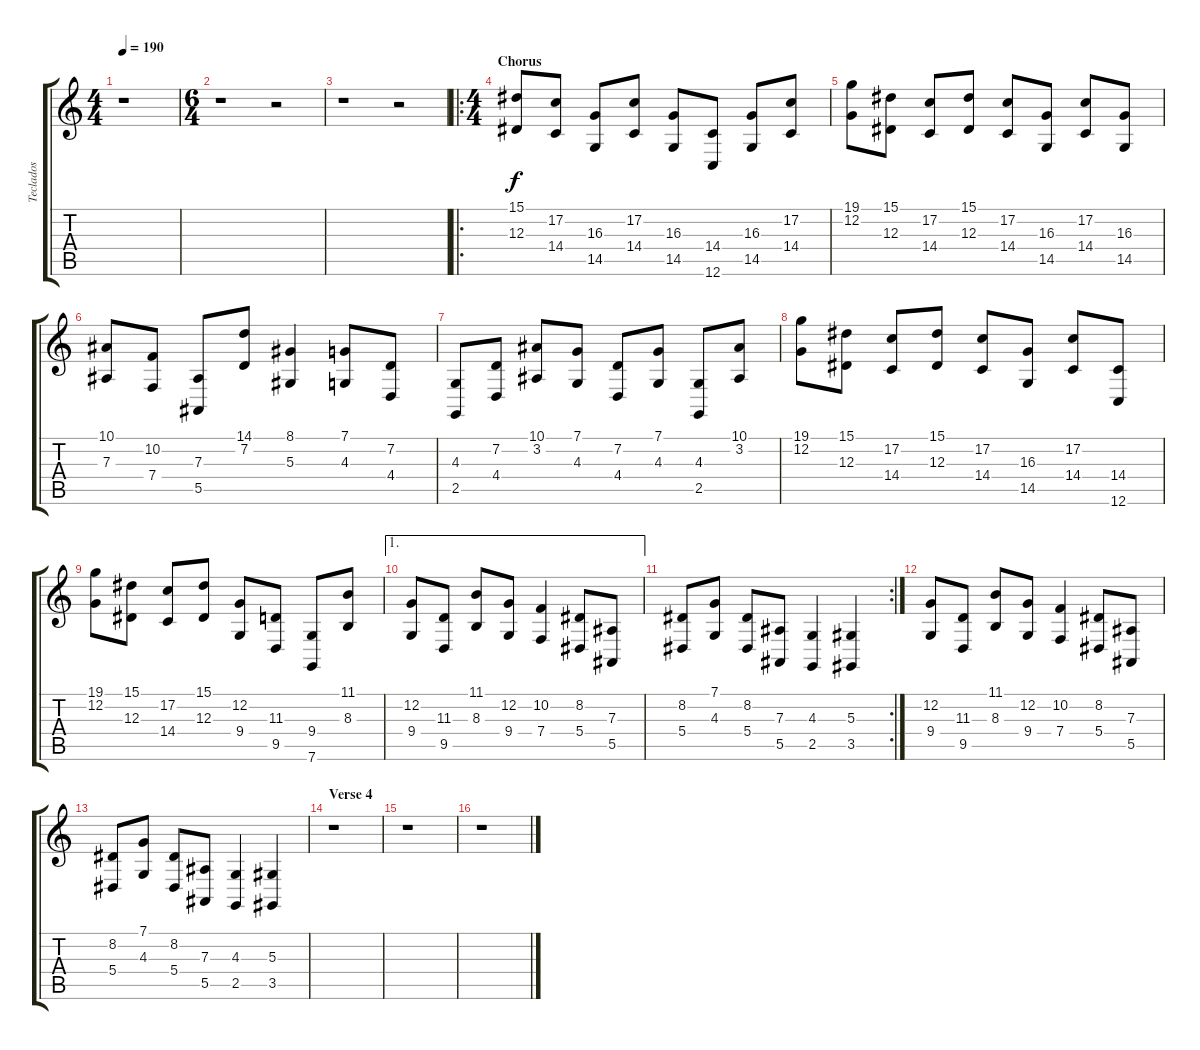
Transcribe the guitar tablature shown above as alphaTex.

\track ("Teclados" "Teclados") {instrument harpsichord}
\staff {score tabs}
\tuning (C4 G3 Eb3 Bb2 F2 C2) {hide}
\ts (4 4)
\tempo 190
\clef g2
\ks c
r.1{dy f} |
\ts (6 4)
r.1 r.2 |
r.1 r.2 |
\ro
\ts (4 4)
\section ("" "Chorus")
(15.1 12.3).8 (17.2 14.4).8 (16.3 14.5).8 (17.2 14.4).8 (16.3 14.5).8 (14.4 12.6).8 (16.3 14.5).8 (17.2 14.4).8 |
(19.1 12.2).8 (15.1 12.3).8 (17.2 14.4).8 (15.1 12.3).8 (17.2 14.4).8 (16.3 14.5).8 (17.2 14.4).8 (16.3 14.5).8 |
(10.1 7.3).8 (10.2 7.4).8 (7.3 5.5).8 (14.1 7.2).8 (8.1 5.3).4 (7.1 4.3).8 (7.2 4.4).8 |
(4.3 2.5).8 (7.2 4.4).8 (10.1 3.2).8 (7.1 4.3).8 (7.2 4.4).8 (7.1 4.3).8 (4.3 2.5).8 (10.1 3.2).8 |
(19.1 12.2).8 (15.1 12.3).8 (17.2 14.4).8 (15.1 12.3).8 (17.2 14.4).8 (16.3 14.5).8 (17.2 14.4).8 (14.4 12.6).8 |
(19.1 12.2).8 (15.1 12.3).8 (17.2 14.4).8 (15.1 12.3).8 (12.2 9.4).8 (11.3 9.5).8 (9.4 7.6).8 (11.1 8.3).8 |
\ae 1
(12.2 9.4).8 (11.3 9.5).8 (11.1 8.3).8 (12.2 9.4).8 (10.2 7.4).4 (8.2 5.4).8 (7.3 5.5).8 |
\rc 2
(8.2 5.4).8 (7.1 4.3).8 (8.2 5.4).8 (7.3 5.5).8 (4.3 2.5).4 (5.3 3.5).4 |
(12.2 9.4).8 (11.3 9.5).8 (11.1 8.3).8 (12.2 9.4).8 (10.2 7.4).4 (8.2 5.4).8 (7.3 5.5).8 |
(8.2 5.4).8 (7.1 4.3).8 (8.2 5.4).8 (7.3 5.5).8 (4.3 2.5).4 (5.3 3.5).4 |
\section ("" "Verse 4")
r.1 |
r.1 |
r.1
